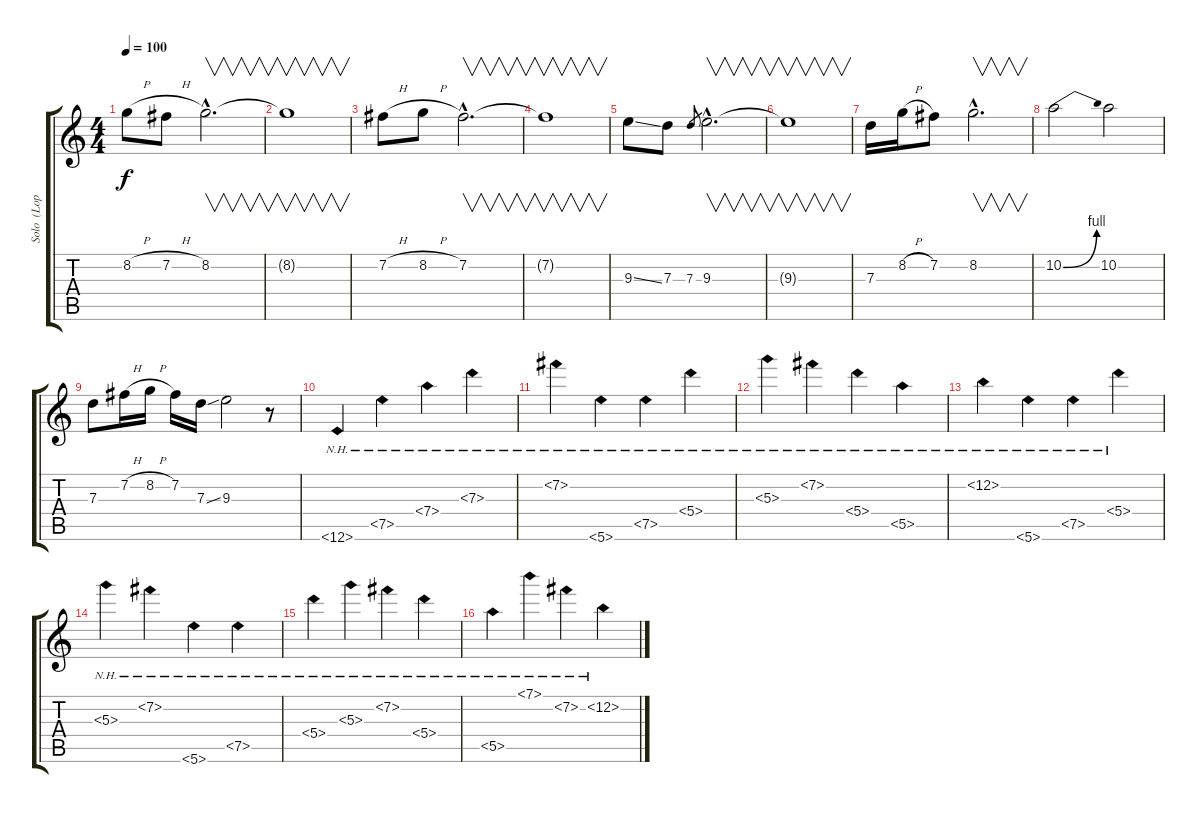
\track ("Solo  (Lopakka)" "Solo  (Lop") {instrument overdrivenguitar}
\staff {score tabs}
\tuning (E4 B3 G3 D3 A2 E2) {hide}
\ts (4 4)
\tempo 100
\clef g2
\ks c
8.2{h}.8{dy f instrument overdrivenguitar} 7.2{h}.8 8.2{hac}.2{v d} |
8.2{t}.1{v} |
7.2{h}.8 8.2{h}.8 7.2{hac}.2{v d} |
7.2{t}.1{v} |
9.3{ss}.8 7.3.8 7.3.8{gr} 9.3{hac}.2{v d} |
9.3{t}.1{v} |
7.3.16 8.2{h}.16 7.2.8 8.2{hac}.2{v d} |
10.2{be (bend 0 0 60 4)}.2 10.2.2 |
7.3.8 7.2{h}.16 8.2{h}.16 7.2.16 7.3{ss}.16 9.3.2 r.8 |
0.6{nh}.4 7.5{nh}.4 7.4{nh}.4 7.3{nh}.4 |
7.2{nh}.4 5.6{nh}.4 7.5{nh}.4 5.4{nh}.4 |
5.3{nh}.4 7.2{nh}.4 5.4{nh}.4 5.5{nh}.4 |
12.2{nh}.4 5.6{nh}.4 7.5{nh}.4 5.4{nh}.4 |
5.3{nh}.4 7.2{nh}.4 5.6{nh}.4 7.5{nh}.4 |
5.4{nh}.4 5.3{nh}.4 7.2{nh}.4 5.4{nh}.4 |
5.5{nh}.4 7.1{nh}.4 7.2{nh}.4 12.2{nh}.4
